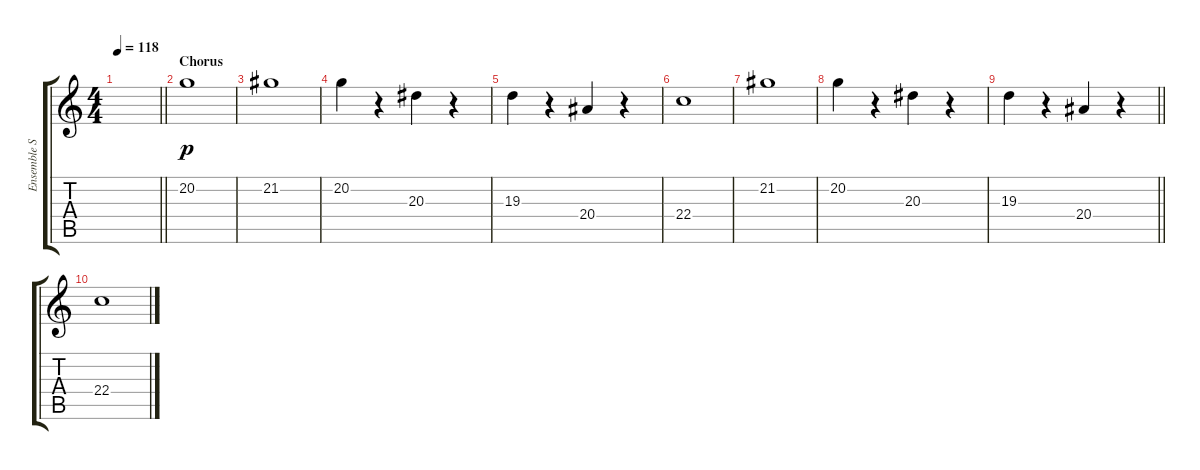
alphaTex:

\track ("Ensemble Strings" "Ensemble S") {instrument stringensemble1}
\staff {score tabs}
\tuning (E4 B3 G3 D3 A2 E2) {hide}
\ts (4 4)
\tempo 118
\clef g2
\barLineRight lightlight
\ks c
|
\section ("" "Chorus")
20.2.1{dy p} |
21.2.1 |
20.2.4 r.4 20.3.4 r.4 |
19.3.4 r.4 20.4.4 r.4 |
22.4.1 |
21.2.1 |
20.2.4 r.4 20.3.4 r.4 |
\barLineRight lightlight
19.3.4 r.4 20.4.4 r.4 |
22.4.1
